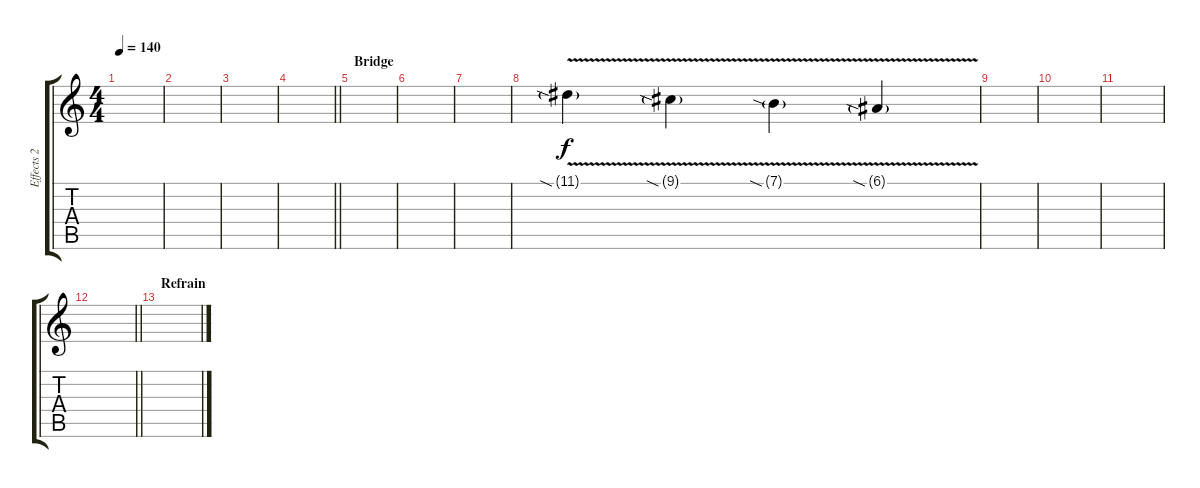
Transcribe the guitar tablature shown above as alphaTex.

\track ("Effects 2" "Effects 2") {instrument tremolostrings}
\staff {score tabs}
\tuning (E4 B3 G3 D3 A2 E2) {hide}
\ts (4 4)
\tempo 140
\clef g2
\ks c
|
|
|
\barLineRight lightlight
|
\section ("" "Bridge")
|
|
|
11.1{v sia g}.4 9.1{v sia g}.4 7.1{v sia g}.4 6.1{v sia g}.4 |
|
|
|
\barLineRight lightlight
|
\section ("" "Refrain")
